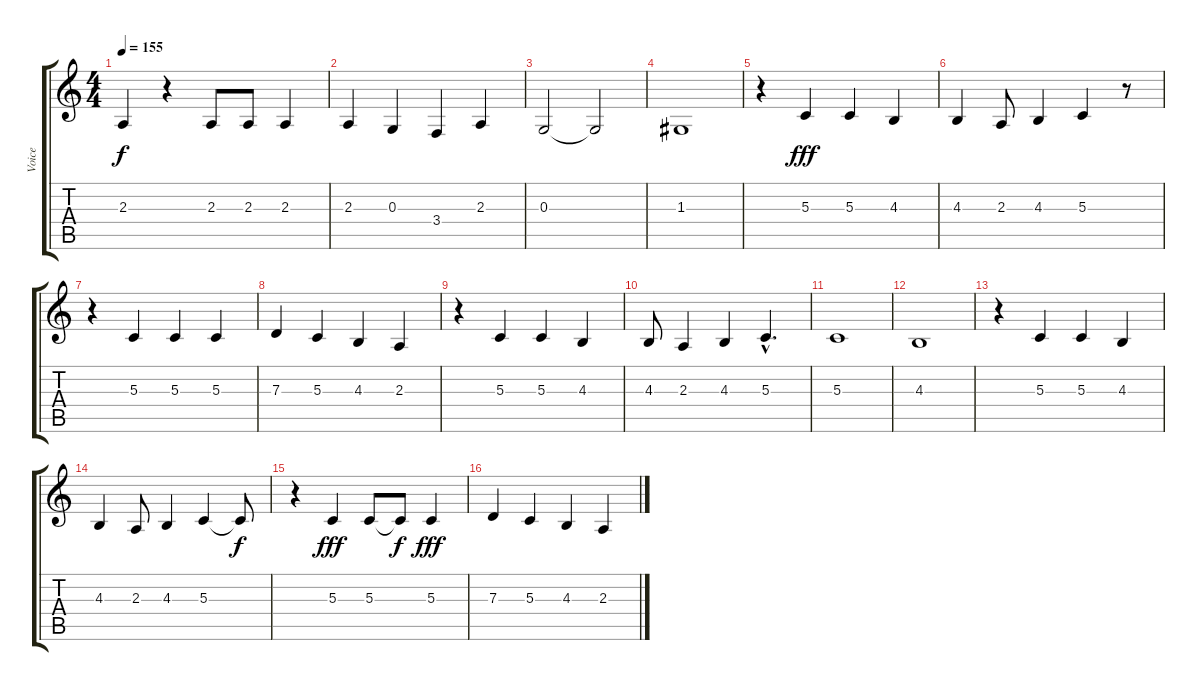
\track ("Voice" "Voice") {instrument cello}
\staff {score tabs}
\tuning (E4 B3 G3 D3 A2 E2) {hide}
\ts (4 4)
\tempo 155
\clef g2
\ks c
2.3.4{dy f} r.4 2.3.8 2.3.8 2.3.4 |
2.3.4 0.3.4 3.4.4 2.3.4 |
0.3.2 0.3{t}.2 |
1.3.1 |
r.4 5.3.4{dy fff} 5.3.4 4.3.4 |
4.3.4 2.3.8 4.3.4 5.3.4 r.8 |
r.4 5.3.4 5.3.4 5.3.4 |
7.3.4 5.3.4 4.3.4 2.3.4 |
r.4 5.3.4 5.3.4 4.3.4 |
4.3.8 2.3.4 4.3.4 5.3{hac}.4{d} |
5.3.1 |
4.3.1 |
r.4 5.3.4 5.3.4 4.3.4 |
4.3.4 2.3.8 4.3.4 5.3.4 5.3{t}.8{dy f} |
r.4 5.3.4{dy fff} 5.3.8 5.3{t}.8{dy f} 5.3.4{dy fff} |
7.3.4 5.3.4 4.3.4 2.3.4
